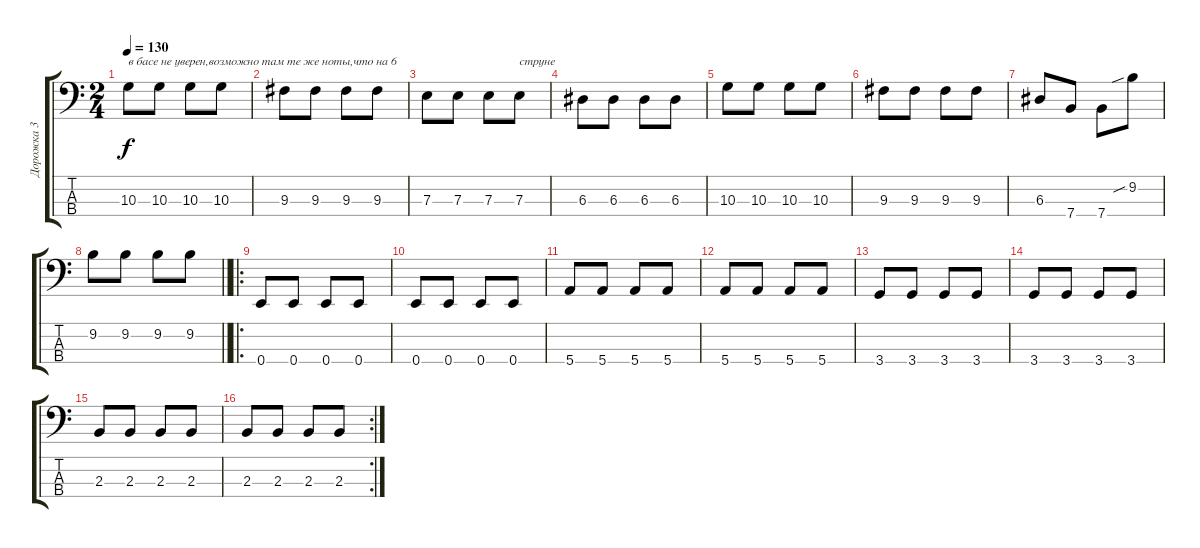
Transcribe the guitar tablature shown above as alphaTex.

\track ("Дорожка 3" "Дорожка 3") {instrument electricbassfinger}
\staff {score tabs}
\tuning (G2 D2 A1 E1) {hide}
\ts (2 4)
\tempo 130
\clef f4
\ks c
10.3.8{txt "в басе не уверен,возможно там те же ноты,что на 6 " dy f} 10.3.8 10.3.8 10.3.8 |
9.3.8 9.3.8 9.3.8 9.3.8 |
7.3.8 7.3.8 7.3.8 7.3.8{txt "струне"} |
6.3.8 6.3.8 6.3.8 6.3.8 |
10.3.8 10.3.8 10.3.8 10.3.8 |
9.3.8 9.3.8 9.3.8 9.3.8 |
6.3.8 7.4.8 7.4.8 9.2{sib}.8 |
\barLineRight lightlight
9.2.8 9.2.8 9.2.8 9.2.8 |
\ro
0.4.8 0.4.8 0.4.8 0.4.8 |
0.4.8 0.4.8 0.4.8 0.4.8 |
5.4.8 5.4.8 5.4.8 5.4.8 |
5.4.8 5.4.8 5.4.8 5.4.8 |
3.4.8 3.4.8 3.4.8 3.4.8 |
3.4.8 3.4.8 3.4.8 3.4.8 |
2.3.8 2.3.8 2.3.8 2.3.8 |
\rc 2
2.3.8 2.3.8 2.3.8 2.3.8
